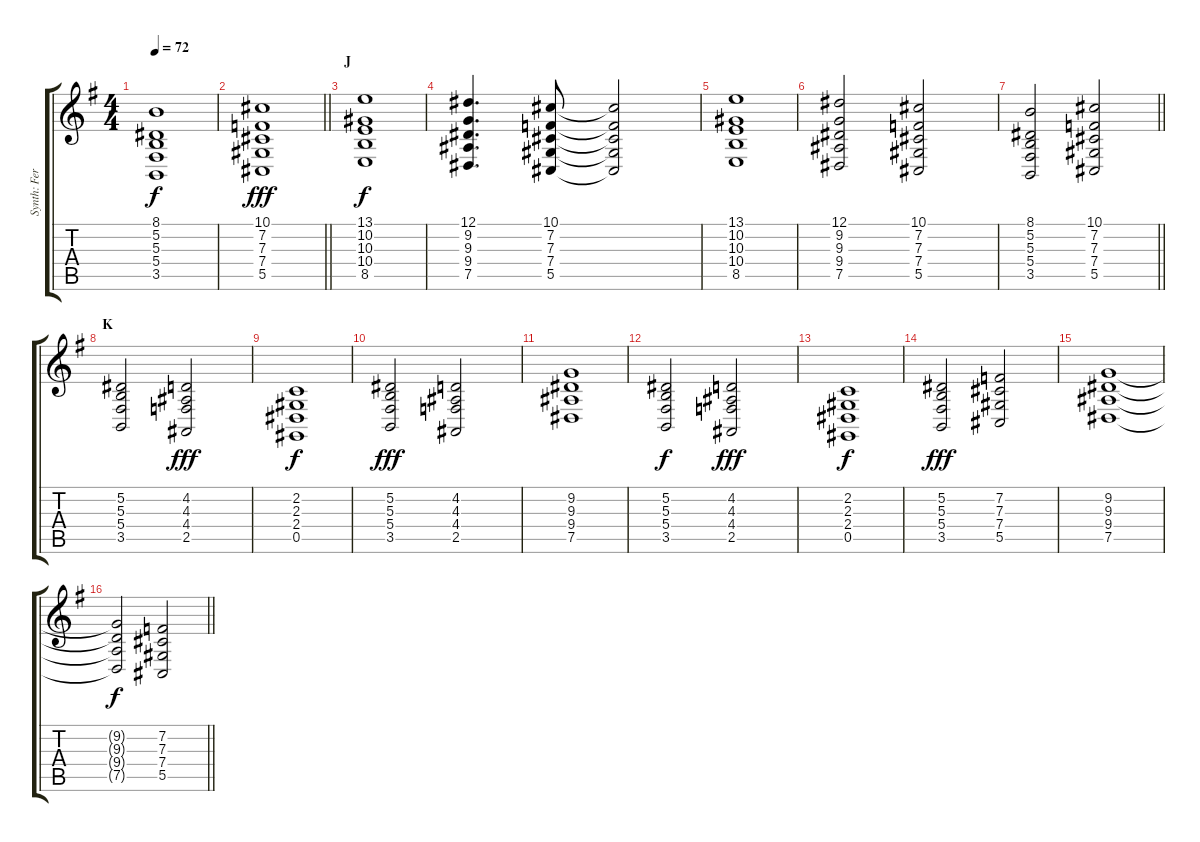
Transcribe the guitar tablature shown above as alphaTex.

\track ("Synth: Ferdy" "Synth: Fer") {instrument stringensemble1}
\staff {score tabs}
\tuning (Eb4 Bb3 Gb3 Db3 Ab2 Eb2) {hide}
\ts (4 4)
\tempo 72
\clef g2
\ks g
(8.1 5.2 5.3 5.4 3.5).1{dy f} |
\barLineRight lightlight
(10.1 7.2 7.3 7.4 5.5).1{dy fff} |
\section ("" "J")
(13.1 10.2 10.3 10.4 8.5).1{dy f} |
(12.1 9.2 9.3 9.4 7.5).4{d} (10.1 7.2 7.3 7.4 5.5).8 (10.1{t} 7.2{t} 7.3{t} 7.4{t} 5.5{t}).2 |
(13.1 10.2 10.3 10.4 8.5).1 |
(12.1 9.2 9.3 9.4 7.5).2 (10.1 7.2 7.3 7.4 5.5).2 |
\barLineRight lightlight
(8.1 5.2 5.3 5.4 3.5).2 (10.1 7.2 7.3 7.4 5.5).2 |
\section ("" "K")
(5.2 5.3 5.4 3.5).2 (4.2 4.3 4.4 2.5).2{dy fff} |
(2.2 2.3 2.4 0.5).1{dy f} |
(5.2 5.3 5.4 3.5).2{dy fff} (4.2 4.3 4.4 2.5).2 |
(9.2 9.3 9.4 7.5).1 |
(5.2 5.3 5.4 3.5).2{dy f} (4.2 4.3 4.4 2.5).2{dy fff} |
(2.2 2.3 2.4 0.5).1{dy f} |
(5.2 5.3 5.4 3.5).2{dy fff} (7.2 7.3 7.4 5.5).2 |
(9.2 9.3 9.4 7.5).1 |
\barLineRight lightlight
(9.2{t} 9.3{t} 9.4{t} 7.5{t}).2{dy f} (7.2 7.3 7.4 5.5).2
